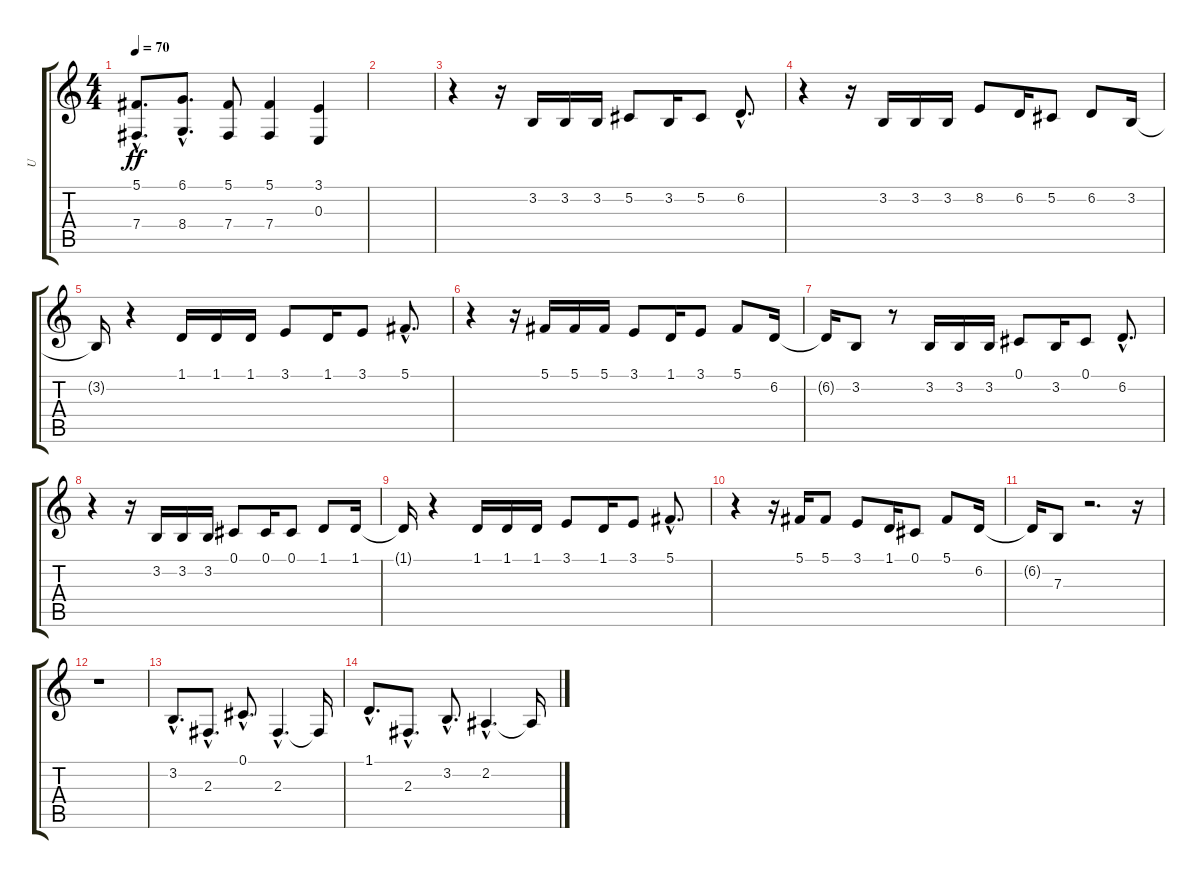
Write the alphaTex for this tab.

\track ("U" "U") {instrument stringensemble1}
\staff {score tabs}
\tuning (Db4 Ab3 E3 B2 Gb2 B1) {hide}
\ts (4 4)
\tempo 70
\clef g2
\ks c
(5.1{hac} 7.4{hac}).8{d dy ff} (6.1{hac} 8.4{hac}).8{d} (5.1 7.4).8 (5.1 7.4).4 (3.1 0.3).4 |
\section ("" " ")
|
r.4 r.16 3.2.16 3.2.16 3.2.16 5.2.8 3.2.16 5.2.8 6.2{hac}.8{d} |
r.4 r.16 3.2.16 3.2.16 3.2.16 8.2.8 6.2.16 5.2.8 6.2.8 3.2.16 |
3.2{t}.16 r.4 1.1.16 1.1.16 1.1.16 3.1.8 1.1.16 3.1.8 5.1{hac}.8{d} |
r.4 r.16 5.1.16 5.1.16 5.1.16 3.1.8 1.1.16 3.1.8 5.1.8 6.2.16 |
6.2{t}.16 3.2.8 r.8 3.2.16 3.2.16 3.2.16 0.1.8 3.2.16 0.1.8 6.2{hac}.8{d} |
r.4 r.16 3.2.16 3.2.16 3.2.16 0.1.8 0.1.16 0.1.8 1.1.8 1.1.16 |
1.1{t}.16 r.4 1.1.16 1.1.16 1.1.16 3.1.8 1.1.16 3.1.8 5.1{hac}.8{d} |
r.4 r.16 5.1.16 5.1.8 3.1.8 1.1.16 0.1.8 5.1.8 6.2.16 |
\section ("" " ")
6.2{t}.16 7.3.8 r.2{d} r.16 |
r.1 |
3.2{hac}.8{d} 2.3{hac}.8{d} 0.1{hac}.8{d} 2.3{hac}.4{d} 2.3{t}.16 |
1.1{hac}.8{d} 2.3{hac}.8{d} 3.2{hac}.8{d} 2.2{hac}.4{d} 2.2{t}.16
